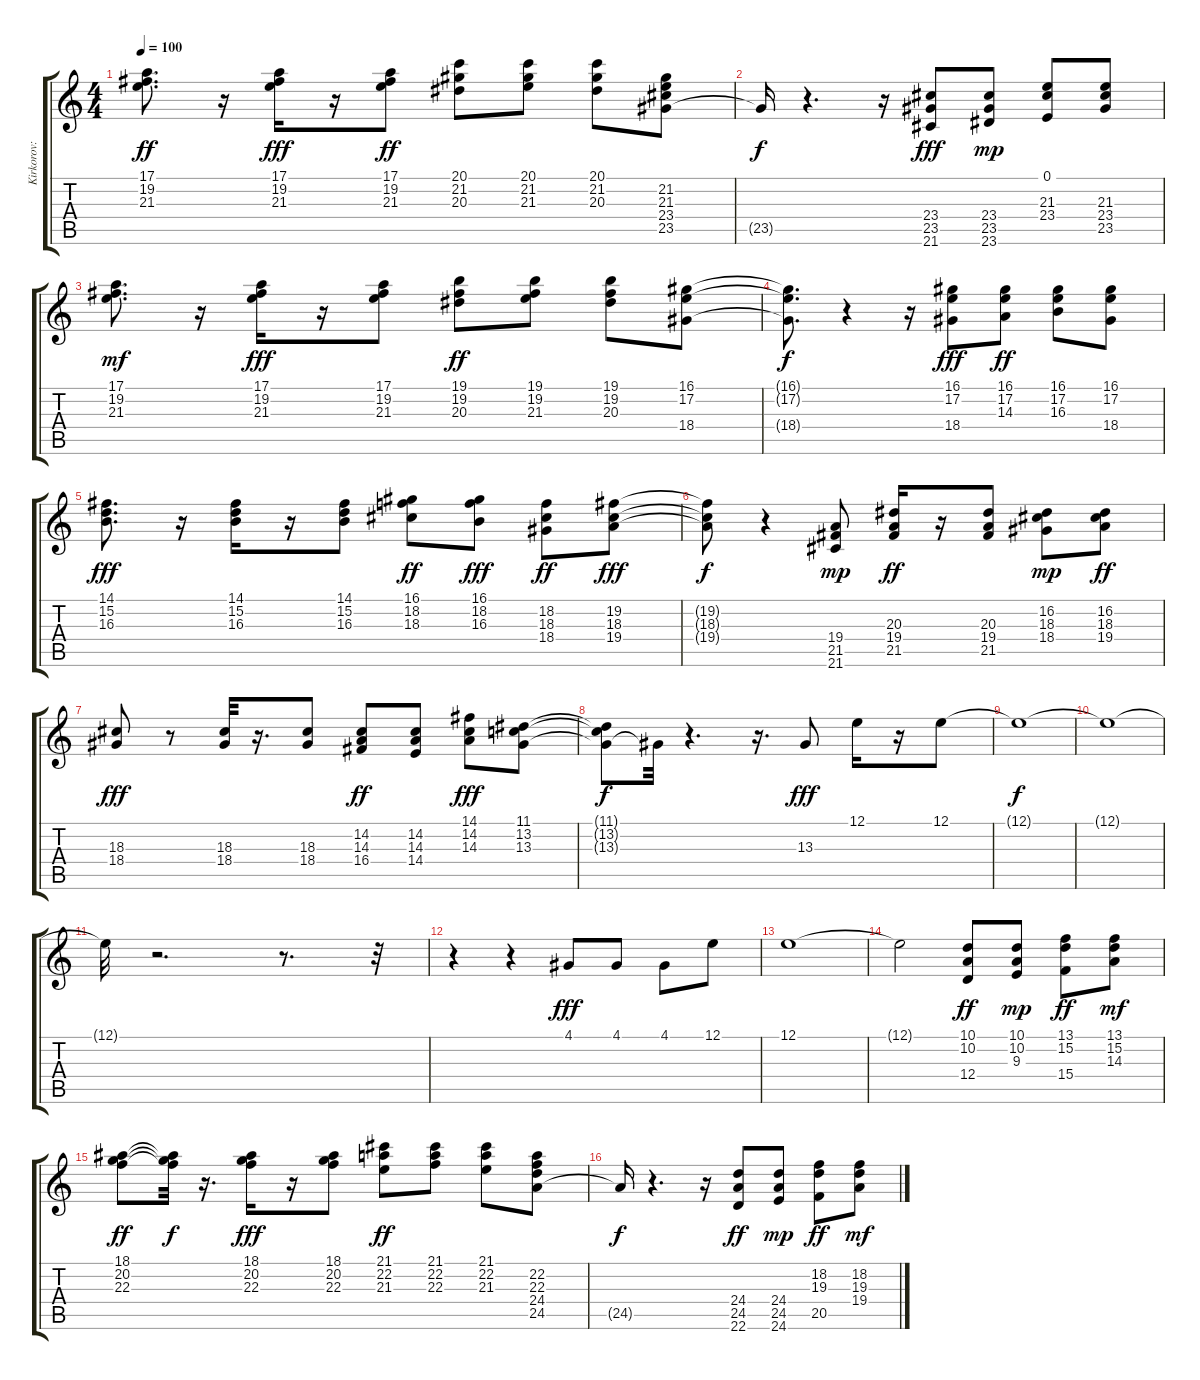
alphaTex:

\track ("Kirkorov: vocal" "Kirkorov: ") {instrument acousticgrandpiano}
\staff {score tabs}
\tuning (E4 B3 G3 D3 A2 E2) {hide}
\ts (4 4)
\tempo 100
\clef g2
\ks c
(17.1 19.2 21.3).8{d dy ff} r.16 (17.1 19.2 21.3).16{dy fff} r.16 (17.1 19.2 21.3).8{dy ff} (20.1 21.2 20.3).8 (20.1 21.2 21.3).8 (20.1 21.2 20.3).8 (21.2 21.3 23.4 23.5).8 |
23.5{t}.16{dy f} r.4{d} r.16 (23.4 23.5 21.6).8{dy fff} (23.4 23.5 23.6).8{dy mp} (0.1 21.3 23.4).8 (21.3 23.4 23.5).8 |
(17.1 19.2 21.3).8{d dy mf} r.16 (17.1 19.2 21.3).16{dy fff} r.16 (17.1 19.2 21.3).8 (19.1 19.2 20.3).8{dy ff} (19.1 19.2 21.3).8 (19.1 19.2 20.3).8 (16.1 17.2 18.4).8 |
(16.1{t} 17.2{t} 18.4{t}).8{d dy f} r.4 r.16 (16.1 17.2 18.4).8{dy fff} (16.1 17.2 14.3).8{dy ff} (16.1 17.2 16.3).8 (16.1 17.2 18.4).8 |
(14.1 15.2 16.3).8{d dy fff} r.16 (14.1 15.2 16.3).16 r.16 (14.1 15.2 16.3).8 (16.1 18.2 18.3).8{dy ff} (16.1 18.2 16.3).8{dy fff} (18.2 18.3 18.4).8{dy ff} (19.2 18.3 19.4).8{dy fff} |
(19.2{t} 18.3{t} 19.4{t}).8{dy f} r.4 (19.4 21.5 21.6).8{dy mp} (20.3 19.4 21.5).16{dy ff} r.16 (20.3 19.4 21.5).8 (16.2 18.3 18.4).8{dy mp} (16.2 18.3 19.4).8{dy ff} |
(18.3 18.4).8{dy fff} r.8 (18.3 18.4).32 r.16{d} (18.3 18.4).8 (14.2 14.3 16.4).8{dy ff} (14.2 14.3 14.4).8 (14.1 14.2 14.3).8{dy fff} (11.1 13.2 13.3).8 |
(11.1{t} 13.2{t} 13.3{t}).8{dy f} 13.3{t}.32 r.4{d} r.16{d} 13.3.8{dy fff} 12.1.16 r.16 12.1.8 |
12.1{t}.1{dy f} |
12.1{t}.1 |
12.1{t}.32 r.2{d} r.8{d} r.32 |
r.4 r.4 4.1.8{dy fff} 4.1.8 4.1.8 12.1.8 |
12.1.1 |
12.1{t}.2 (10.1 10.2 12.4).8{dy ff} (10.1 10.2 9.3).8{dy mp} (13.1 15.2 15.4).8{dy ff} (13.1 15.2 14.3).8{dy mf} |
(18.1 20.2 22.3).8{dy ff} (18.1{t} 20.2{t} 22.3{t}).32{dy f} r.16{d} (18.1 20.2 22.3).16{dy fff} r.16 (18.1 20.2 22.3).8 (21.1 22.2 21.3).8{dy ff} (21.1 22.2 22.3).8 (21.1 22.2 21.3).8 (22.2 22.3 24.4 24.5).8 |
24.5{t}.16{dy f} r.4{d} r.16 (24.4 24.5 22.6).8{dy ff} (24.4 24.5 24.6).8{dy mp} (18.2 19.3 20.5).8{dy ff} (18.2 19.3 19.4).8{dy mf}
